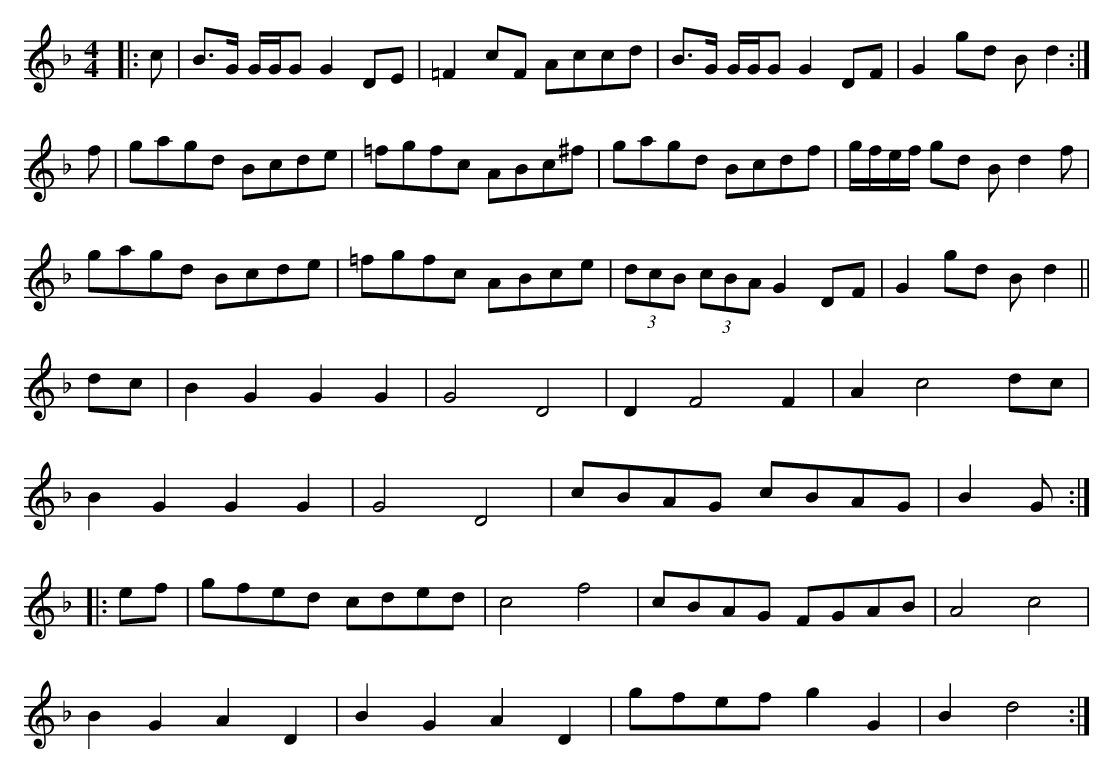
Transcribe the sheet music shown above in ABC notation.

X:1
M:4/4
K:Gdor
|:c|B>G G/G/G G2DE|=F2cF Accd|B>G G/G/G G2DF|G2gd Bd2:|
f|gagd Bcde|=fgfc ABc^f|gagd Bcdf|g/f/e/f/ gd Bd2f|
gagd Bcde|=fgfc ABce|(3dcB (3cBA G2DF|G2gd Bd2||
dc|B2 G2 G2 G2|G4 D4|D2 F4 F2|A2 c4 dc|
B2 G2 G2 G2|G4 D4|cBAG cBAG|B2 G:|
|:ef|gfed cded|c4 f4|cBAG FGAB|A4 c4|
B2 G2 A2 D2|B2 G2 A2 D2|gfef g2 G2|B2 d4:|
